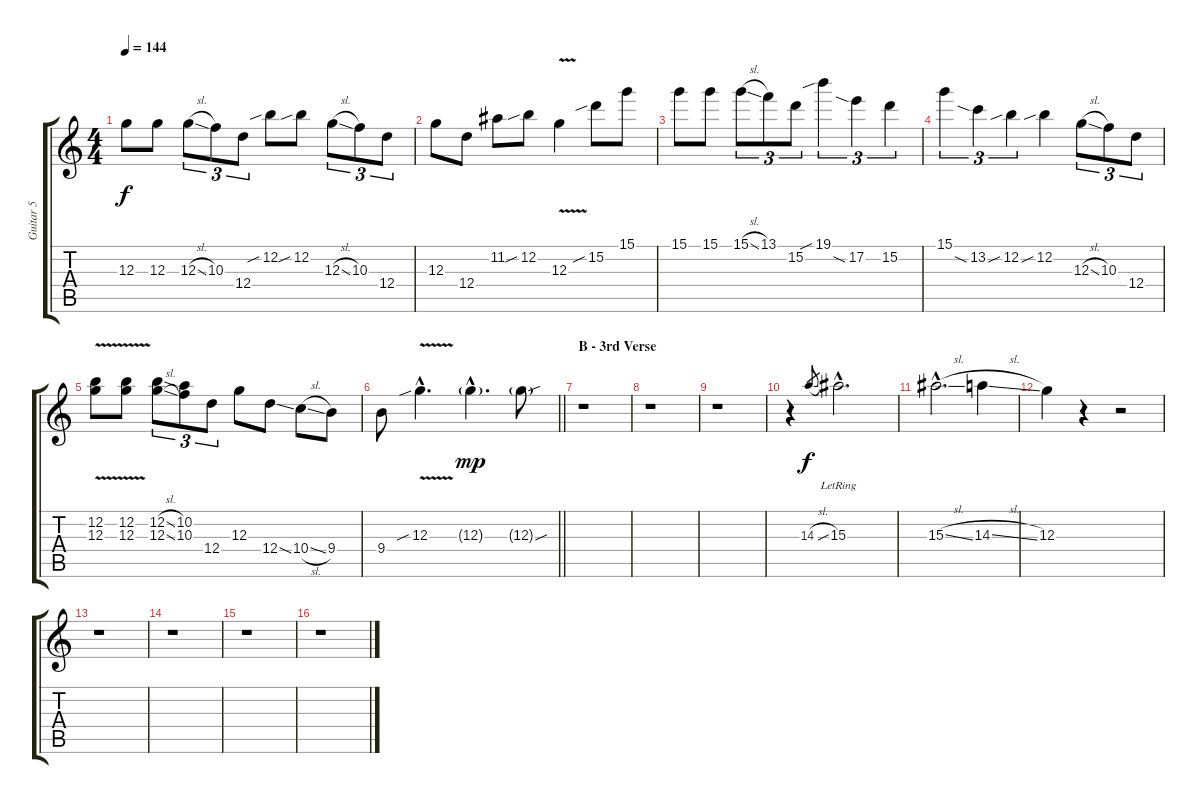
\track ("Guitar 5" "Guitar 5") {instrument overdrivenguitar}
\staff {score tabs}
\tuning (E4 B3 G3 D3 A2 E2) {hide}
\ts (4 4)
\tempo 144
\clef g2
\ks c
12.3.8{dy f} 12.3.8 12.3{sl}.8{tu (3 2)} 10.3.8{tu (3 2)} 12.4.8{tu (3 2)} 12.2{sib}.8 12.2{sib}.8 12.3{sl}.8{tu (3 2)} 10.3.8{tu (3 2)} 12.4.8{tu (3 2)} |
12.3.8 12.4.8 11.2.8 12.2{sib}.8 12.3{v}.4 15.2{sib}.8 15.1.8 |
15.1.8 15.1.8 15.1{sl}.8{tu (3 2)} 13.1.8{tu (3 2)} 15.2.8{tu (3 2)} 19.1{sib}.4{tu (3 2)} 17.2{sia}.4{tu (3 2)} 15.2.4{tu (3 2)} |
15.1.4{tu (3 2)} 13.2{sia}.4{tu (3 2)} 12.2{sib}.4{tu (3 2)} 12.2{sib}.4 12.3{sl}.8{tu (3 2)} 10.3.8{tu (3 2)} 12.4.8{tu (3 2)} |
(12.2{v} 12.3{v}).8 (12.2{v} 12.3{v}).8 (12.2{sl} 12.3{sl}).8{tu (3 2)} (10.2 10.3).8{tu (3 2)} 12.4.8{tu (3 2)} 12.3.8 12.4{ss}.8 10.4{sl}.8 9.4.8 |
\barLineRight lightlight
9.4.8 12.3{v sib hac}.4{d} 12.3{g hac}.4{d dy mp} 12.3{sou g}.8 |
\section ("" "B - 3rd Verse")
r.1 |
r.1 |
r.1 |
r.4 14.3{sl}.8{gr dy f} 15.3{hac lr}.2{d} |
15.3{sl hac}.2{d} 14.3{sl}.4 |
12.3.4 r.4 r.2 |
r.1 |
r.1 |
r.1 |
r.1
